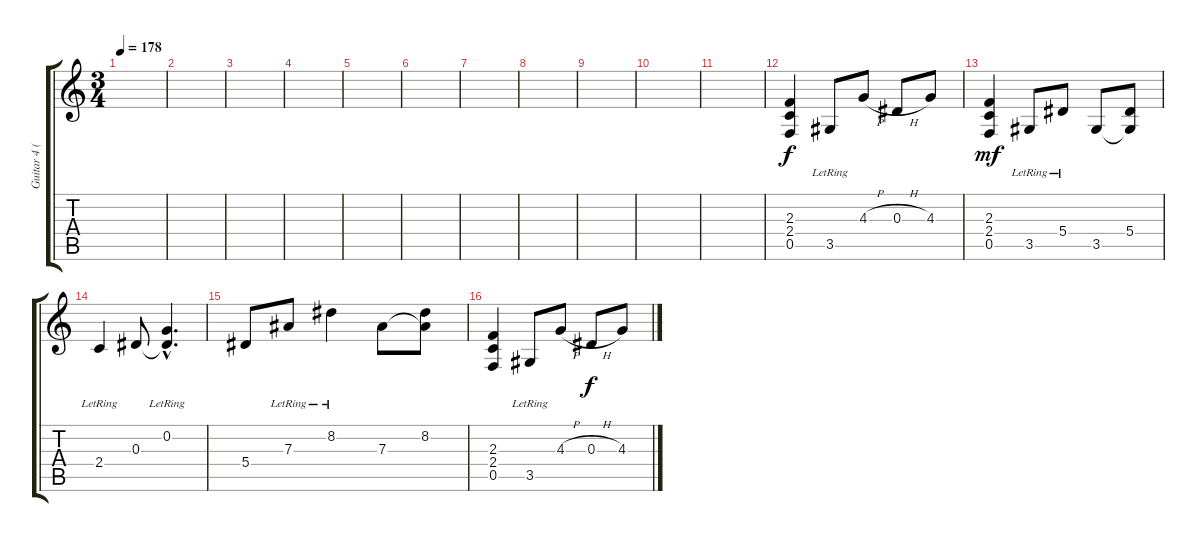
\track ("Guitar 4 (Rhytm)" "Guitar 4 (") {instrument distortionguitar}
\staff {score tabs}
\tuning (C4 G3 Eb3 Bb2 F2 C2) {hide}
\ts (3 4)
\tempo 178
\clef g2
\ks c
|
|
|
|
|
|
|
|
|
|
|
(2.3 2.4 0.5).4{balance 2} 3.5{lr}.8 4.3{h}.8 0.3{h}.8{dy f} 4.3.8 |
(2.3 2.4 0.5).4{dy mf} 3.5{lr}.8 5.4{lr}.8 3.5.8 (5.4 3.5{t}).8 |
2.4{lr}.4 0.3.8 (0.2{hac lr} 0.3{hac t}).4{d} |
5.4.8 7.3{lr}.8 8.2{lr}.4 7.3.8 (8.2 7.3{t}).8 |
(2.3 2.4 0.5).4 3.5{lr}.8 4.3{h}.8 0.3{h}.8{dy f} 4.3.8
